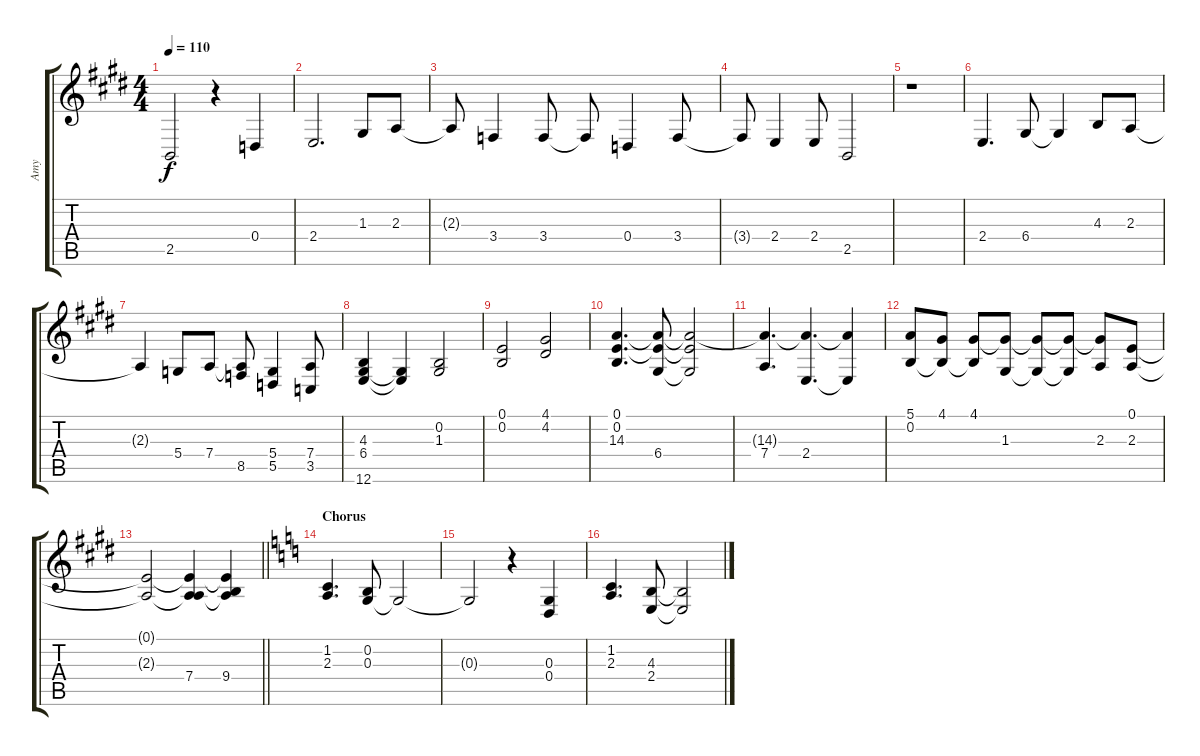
\track ("Amy " "Amy ") {instrument oboe}
\staff {score tabs}
\tuning (E4 B3 G3 D3 A2 E2) {hide}
\ts (4 4)
\tempo 110
\clef g2
\ks e
2.5{t}.2{dy f} r.4 0.4.4 |
2.4.2{d} 1.3.8 2.3.8 |
2.3{t}.8 3.4.4 3.4.8 3.4{t}.8 0.4.4 3.4.8 |
3.4{t}.8 2.4.4 2.4.8 2.5.2 |
r.1 |
2.4.4{d} 6.4.8 6.4{t}.4 4.3.8 2.3.8 |
2.3{t}.4 5.4.8 7.4.8 (7.4{t} 8.5).8 (5.4 5.5).4 (7.4 3.5).8 |
(4.3 6.4 12.6).4 (6.4{t} 12.6{t}).4 (0.2 1.3).2 |
(0.1 0.2).2 (4.1 4.2).2 |
(0.1 0.2 14.3).4{d} (0.1{t} 14.3{t} 6.4).8 (0.1{t} 14.3{t} 6.4{t}).2 |
(14.3{t} 7.4).4{d} (14.3{t} 2.4).4{d} (14.3{t} 2.4{t}).4 |
(5.1 0.2).8 (4.1 0.2{t}).8 (4.1 0.2{t}).8 (4.1{t} 1.3).8 (4.1{t} 1.3{t}).8 (4.1{t} 1.3{t}).8 (4.1{t} 2.3).8 (0.1 2.3).8 |
\barLineRight lightlight
(0.1{t} 2.3{t}).2 (0.1{t} 2.3{t} 7.4).4 (0.1{t} 2.3{t} 9.4).4 |
\section ("" "Chorus")
\ks c
(1.2 2.3).4{d} (0.2 0.3).8 0.3{t}.2 |
0.3{t}.2 r.4 (0.3 0.4).4 |
(1.2 2.3).4{d} (4.3 2.4).8 (4.3{t} 2.4{t}).2
